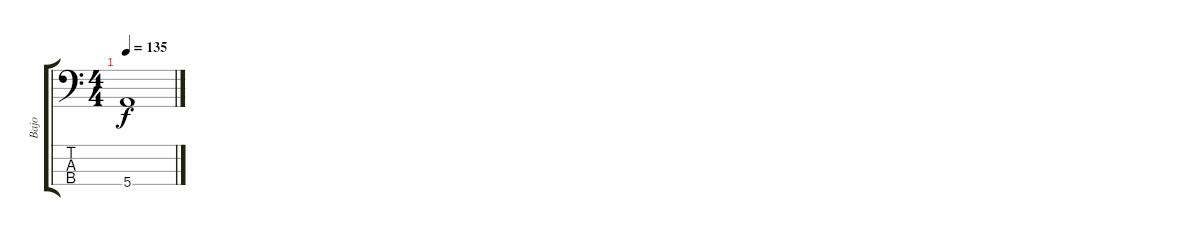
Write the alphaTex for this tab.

\track ("Bajo" "Bajo") {instrument electricbassfinger}
\staff {score tabs}
\tuning (G2 D2 A1 E1) {hide}
\ts (4 4)
\tempo 135
\clef f4
\ks c
5.4{t}.1{dy f}
